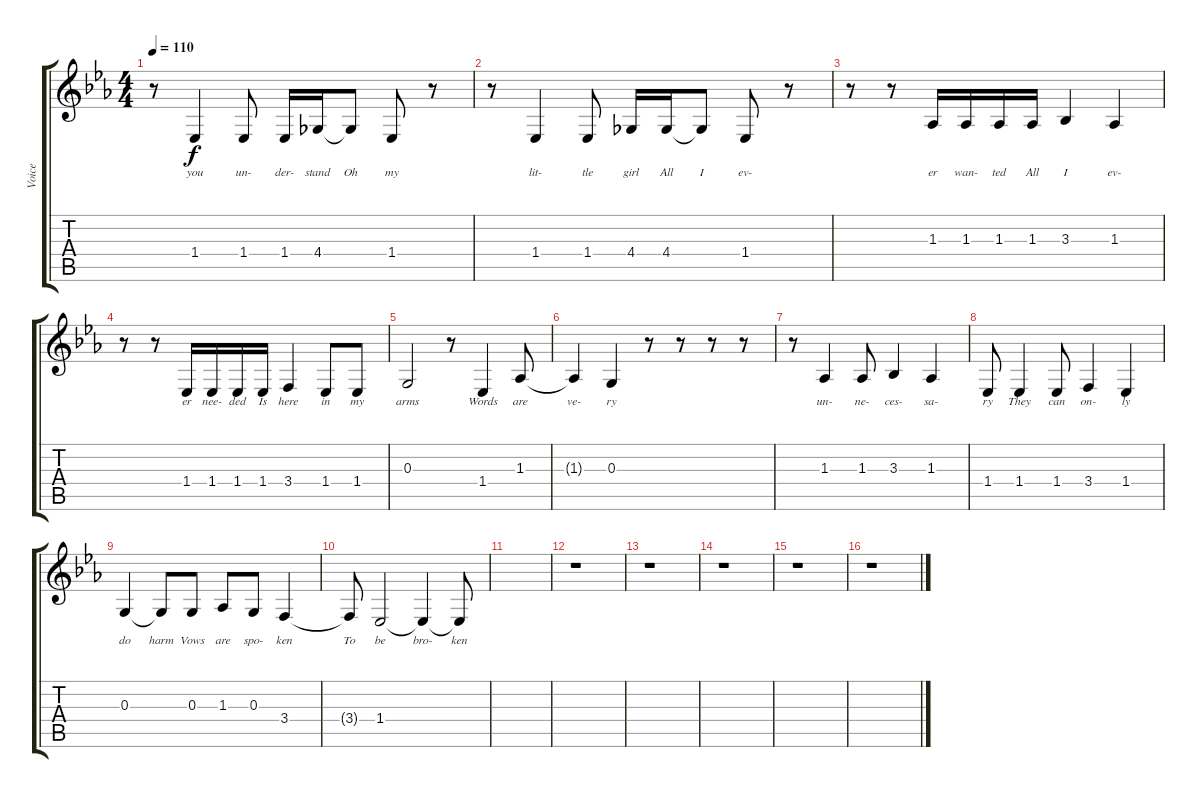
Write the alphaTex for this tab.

\track ("Voice" "Voice") {instrument cello}
\staff {score tabs}
\tuning (E4 B3 G3 D3 A2 E2) {hide}
\ts (4 4)
\tempo 110
\clef g2
\ks eb
r.8{dy f} 1.4.4{lyrics (0 "you") lyrics (1 "") lyrics (2 "") lyrics (3 "") lyrics (4 "")} 1.4.8{lyrics (0 "un-") lyrics (1 "") lyrics (2 "") lyrics (3 "") lyrics (4 "")} 1.4.16{lyrics (0 "der-") lyrics (1 "") lyrics (2 "") lyrics (3 "") lyrics (4 "")} 4.4.16{lyrics (0 "stand") lyrics (1 "") lyrics (2 "") lyrics (3 "") lyrics (4 "")} 4.4{t}.8{lyrics (0 "Oh") lyrics (1 "") lyrics (2 "") lyrics (3 "") lyrics (4 "")} 1.4.8{lyrics (0 "my") lyrics (1 "") lyrics (2 "") lyrics (3 "") lyrics (4 "")} r.8 |
r.8 1.4.4{lyrics (0 "lit-") lyrics (1 "") lyrics (2 "") lyrics (3 "") lyrics (4 "")} 1.4.8{lyrics (0 "tle") lyrics (1 "") lyrics (2 "") lyrics (3 "") lyrics (4 "")} 4.4.16{lyrics (0 "girl") lyrics (1 "") lyrics (2 "") lyrics (3 "") lyrics (4 "")} 4.4.16{lyrics (0 "All") lyrics (1 "") lyrics (2 "") lyrics (3 "") lyrics (4 "")} 4.4{t}.8{lyrics (0 "I") lyrics (1 "") lyrics (2 "") lyrics (3 "") lyrics (4 "")} 1.4.8{lyrics (0 "ev-") lyrics (1 "") lyrics (2 "") lyrics (3 "") lyrics (4 "")} r.8 |
r.8 r.8 1.3.16{lyrics (0 "er") lyrics (1 "") lyrics (2 "") lyrics (3 "") lyrics (4 "")} 1.3.16{lyrics (0 "wan-") lyrics (1 "") lyrics (2 "") lyrics (3 "") lyrics (4 "")} 1.3.16{lyrics (0 "ted") lyrics (1 "") lyrics (2 "") lyrics (3 "") lyrics (4 "")} 1.3.16{lyrics (0 "All") lyrics (1 "") lyrics (2 "") lyrics (3 "") lyrics (4 "")} 3.3.4{lyrics (0 "I") lyrics (1 "") lyrics (2 "") lyrics (3 "") lyrics (4 "")} 1.3.4{lyrics (0 "ev-") lyrics (1 "") lyrics (2 "") lyrics (3 "") lyrics (4 "")} |
r.8 r.8 1.4.16{lyrics (0 "er") lyrics (1 "") lyrics (2 "") lyrics (3 "") lyrics (4 "")} 1.4.16{lyrics (0 "nee-") lyrics (1 "") lyrics (2 "") lyrics (3 "") lyrics (4 "")} 1.4.16{lyrics (0 "ded") lyrics (1 "") lyrics (2 "") lyrics (3 "") lyrics (4 "")} 1.4.16{lyrics (0 "Is") lyrics (1 "") lyrics (2 "") lyrics (3 "") lyrics (4 "")} 3.4.4{lyrics (0 "here") lyrics (1 "") lyrics (2 "") lyrics (3 "") lyrics (4 "")} 1.4.8{lyrics (0 "in") lyrics (1 "") lyrics (2 "") lyrics (3 "") lyrics (4 "")} 1.4.8{lyrics (0 "my") lyrics (1 "") lyrics (2 "") lyrics (3 "") lyrics (4 "")} |
0.3.2{lyrics (0 "arms") lyrics (1 "") lyrics (2 "") lyrics (3 "") lyrics (4 "")} r.8 1.4.4{lyrics (0 "Words") lyrics (1 "") lyrics (2 "") lyrics (3 "") lyrics (4 "")} 1.3.8{lyrics (0 "are") lyrics (1 "") lyrics (2 "") lyrics (3 "") lyrics (4 "")} |
1.3{t}.4{lyrics (0 "ve-") lyrics (1 "") lyrics (2 "") lyrics (3 "") lyrics (4 "")} 0.3.4{lyrics (0 "ry") lyrics (1 "") lyrics (2 "") lyrics (3 "") lyrics (4 "")} r.8 r.8 r.8 r.8 |
r.8 1.3.4{lyrics (0 "un-") lyrics (1 "") lyrics (2 "") lyrics (3 "") lyrics (4 "")} 1.3.8{lyrics (0 "ne-") lyrics (1 "") lyrics (2 "") lyrics (3 "") lyrics (4 "")} 3.3.4{lyrics (0 "ces-") lyrics (1 "") lyrics (2 "") lyrics (3 "") lyrics (4 "")} 1.3.4{lyrics (0 "sa-") lyrics (1 "") lyrics (2 "") lyrics (3 "") lyrics (4 "")} |
1.4.8{lyrics (0 "ry") lyrics (1 "") lyrics (2 "") lyrics (3 "") lyrics (4 "")} 1.4.4{lyrics (0 "They") lyrics (1 "") lyrics (2 "") lyrics (3 "") lyrics (4 "")} 1.4.8{lyrics (0 "can") lyrics (1 "") lyrics (2 "") lyrics (3 "") lyrics (4 "")} 3.4.4{lyrics (0 "on-") lyrics (1 "") lyrics (2 "") lyrics (3 "") lyrics (4 "")} 1.4.4{lyrics (0 "ly") lyrics (1 "") lyrics (2 "") lyrics (3 "") lyrics (4 "")} |
0.3.4{lyrics (0 "do") lyrics (1 "") lyrics (2 "") lyrics (3 "") lyrics (4 "")} 0.3{t}.8{lyrics (0 "harm") lyrics (1 "") lyrics (2 "") lyrics (3 "") lyrics (4 "")} 0.3.8{lyrics (0 "Vows") lyrics (1 "") lyrics (2 "") lyrics (3 "") lyrics (4 "")} 1.3.8{lyrics (0 "are") lyrics (1 "") lyrics (2 "") lyrics (3 "") lyrics (4 "")} 0.3.8{lyrics (0 "spo-") lyrics (1 "") lyrics (2 "") lyrics (3 "") lyrics (4 "")} 3.4.4{lyrics (0 "ken") lyrics (1 "") lyrics (2 "") lyrics (3 "") lyrics (4 "")} |
3.4{t}.8{lyrics (0 "To") lyrics (1 "") lyrics (2 "") lyrics (3 "") lyrics (4 "")} 1.4.2{lyrics (0 "be") lyrics (1 "") lyrics (2 "") lyrics (3 "") lyrics (4 "")} 1.4{t}.4{lyrics (0 "bro-") lyrics (1 "") lyrics (2 "") lyrics (3 "") lyrics (4 "")} 1.4{t}.8{lyrics (0 "ken") lyrics (1 "") lyrics (2 "") lyrics (3 "") lyrics (4 "")} |
|
r.1 |
r.1 |
r.1 |
r.1 |
r.1
